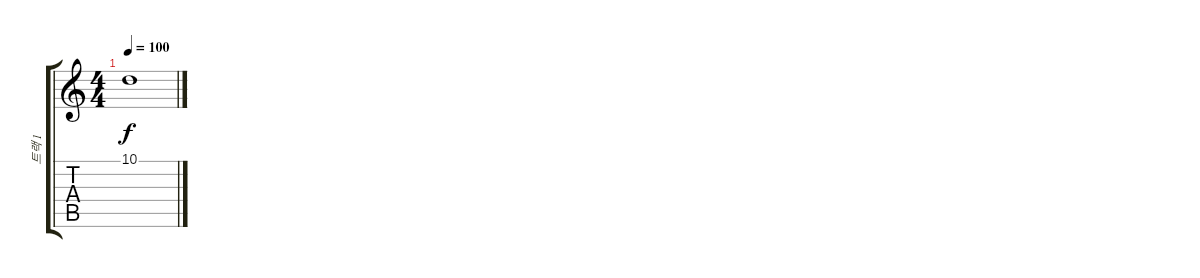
\track ("트랙 1" "트랙 1") {instrument acousticgrandpiano}
\staff {score tabs}
\tuning (E4 B3 G3 D3 A2 E2) {hide}
\ts (4 4)
\tempo 100
\clef g2
\ks c
10.1{t}.1{dy f}
